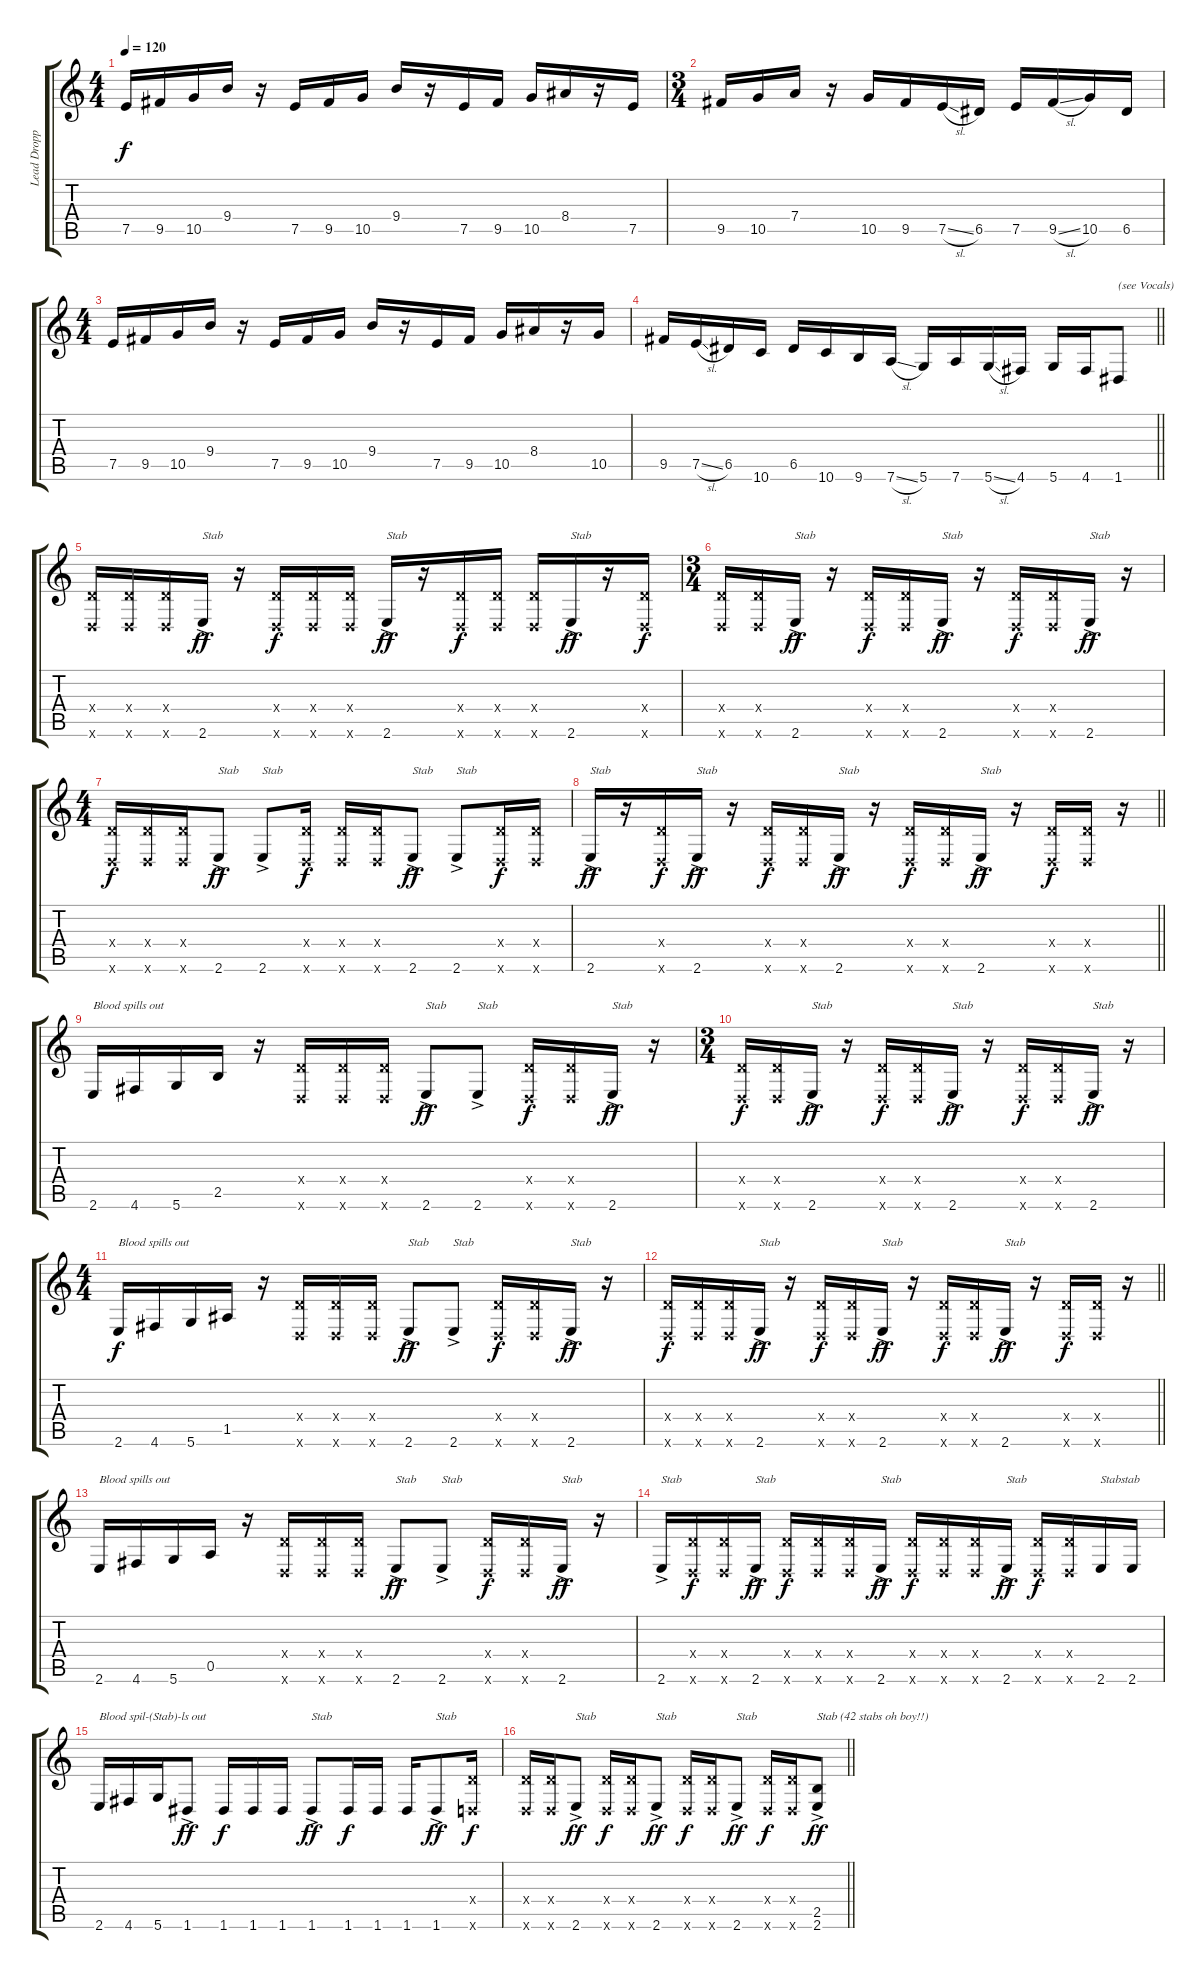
\track ("Lead Dropped D " "Lead Dropp") {instrument distortionguitar}
\staff {score tabs}
\tuning (E4 B3 G3 D3 A2 D2) {hide}
\ts (4 4)
\tempo 120
\clef g2
\ks c
7.5.16{dy f} 9.5.16 10.5.16 9.4.16 r.16 7.5.16 9.5.16 10.5.16 9.4.16 r.16 7.5.16 9.5.16 10.5.16 8.4.16 r.16 7.5.16 |
\ts (3 4)
9.5.16 10.5.16 7.4.16 r.16 10.5.16 9.5.16 7.5{sl}.16 6.5.16 7.5.16 9.5{sl}.16 10.5.16 6.5.16 |
\ts (4 4)
7.5.16 9.5.16 10.5.16 9.4.16 r.16 7.5.16 9.5.16 10.5.16 9.4.16 r.16 7.5.16 9.5.16 10.5.16 8.4.16 r.16 10.5.16 |
\barLineRight lightlight
9.5.16 7.5{sl}.16 6.5.16 10.6.16 6.5.16 10.6.16 9.6.16 7.6{sl}.16 5.6.16 7.6.16 5.6{sl}.16 4.6.16 5.6.16 4.6.16 1.6.8{txt "(see Vocals)"} |
\section ("" "")
(0.4{x} 0.6{x}).16 (0.4{x} 0.6{x}).16 (0.4{x} 0.6{x}).16 2.6{ac}.16{txt "Stab" dy ff} r.16 (0.4{x} 0.6{x}).16{dy f} (0.4{x} 0.6{x}).16 (0.4{x} 0.6{x}).16 2.6{ac}.16{txt "Stab" dy ff} r.16 (0.4{x} 0.6{x}).16{dy f} (0.4{x} 0.6{x}).16 (0.4{x} 0.6{x}).16 2.6{ac}.16{txt "Stab" dy ff} r.16 (0.4{x} 0.6{x}).16{dy f} |
\ts (3 4)
(0.4{x} 0.6{x}).16 (0.4{x} 0.6{x}).16 2.6{ac}.16{txt "Stab" dy ff} r.16 (0.4{x} 0.6{x}).16{dy f} (0.4{x} 0.6{x}).16 2.6{ac}.16{txt "Stab" dy ff} r.16 (0.4{x} 0.6{x}).16{dy f} (0.4{x} 0.6{x}).16 2.6{ac}.16{txt "Stab" dy ff} r.16 |
\ts (4 4)
(0.4{x} 0.6{x}).16{dy f} (0.4{x} 0.6{x}).16 (0.4{x} 0.6{x}).16 2.6{ac}.8{txt "Stab" dy ff} 2.6{ac}.8{txt "Stab"} (0.4{x} 0.6{x}).16{dy f} (0.4{x} 0.6{x}).16 (0.4{x} 0.6{x}).16 2.6{ac}.8{txt "Stab" dy ff} 2.6{ac}.8{txt "Stab"} (0.4{x} 0.6{x}).16{dy f} (0.4{x} 0.6{x}).16 |
\barLineRight lightlight
2.6{ac}.16{txt "Stab" dy ff} r.16 (0.4{x} 0.6{x}).16{dy f} 2.6{ac}.16{txt "Stab" dy ff} r.16 (0.4{x} 0.6{x}).16{dy f} (0.4{x} 0.6{x}).16 2.6{ac}.16{txt "Stab" dy ff} r.16 (0.4{x} 0.6{x}).16{dy f} (0.4{x} 0.6{x}).16 2.6{ac}.16{txt "Stab" dy ff} r.16 (0.4{x} 0.6{x}).16{dy f} (0.4{x} 0.6{x}).16 r.16 |
2.6.16{txt "Blood spills out"} 4.6.16 5.6.16 2.5.16 r.16 (0.4{x} 0.6{x}).16 (0.4{x} 0.6{x}).16 (0.4{x} 0.6{x}).16 2.6{ac}.8{txt "Stab" dy ff} 2.6{ac}.8{txt "Stab"} (0.4{x} 0.6{x}).16{dy f} (0.4{x} 0.6{x}).16 2.6{ac}.16{txt "Stab" dy ff} r.16 |
\ts (3 4)
(0.4{x} 0.6{x}).16{dy f} (0.4{x} 0.6{x}).16 2.6{ac}.16{txt "Stab" dy ff} r.16 (0.4{x} 0.6{x}).16{dy f} (0.4{x} 0.6{x}).16 2.6{ac}.16{txt "Stab" dy ff} r.16 (0.4{x} 0.6{x}).16{dy f} (0.4{x} 0.6{x}).16 2.6{ac}.16{txt "Stab" dy ff} r.16 |
\ts (4 4)
2.6.16{txt "Blood spills out" dy f} 4.6.16 5.6.16 1.5.16 r.16 (0.4{x} 0.6{x}).16 (0.4{x} 0.6{x}).16 (0.4{x} 0.6{x}).16 2.6{ac}.8{txt "Stab" dy ff} 2.6{ac}.8{txt "Stab"} (0.4{x} 0.6{x}).16{dy f} (0.4{x} 0.6{x}).16 2.6{ac}.16{txt "Stab" dy ff} r.16 |
\barLineRight lightlight
(0.4{x} 0.6{x}).16{dy f} (0.4{x} 0.6{x}).16 (0.4{x} 0.6{x}).16 2.6{ac}.16{txt "Stab" dy ff} r.16 (0.4{x} 0.6{x}).16{dy f} (0.4{x} 0.6{x}).16 2.6{ac}.16{txt "Stab" dy ff} r.16 (0.4{x} 0.6{x}).16{dy f} (0.4{x} 0.6{x}).16 2.6{ac}.16{txt "Stab" dy ff} r.16 (0.4{x} 0.6{x}).16{dy f} (0.4{x} 0.6{x}).16 r.16 |
2.6.16{txt "Blood spills out"} 4.6.16 5.6.16 0.5.16 r.16 (0.4{x} 0.6{x}).16 (0.4{x} 0.6{x}).16 (0.4{x} 0.6{x}).16 2.6{ac}.8{txt "Stab" dy ff} 2.6{ac}.8{txt "Stab"} (0.4{x} 0.6{x}).16{dy f} (0.4{x} 0.6{x}).16 2.6{ac}.16{txt "Stab" dy ff} r.16 |
2.6{ac}.16{txt "Stab"} (0.4{x} 0.6{x}).16{dy f} (0.4{x} 0.6{x}).16 2.6{ac}.16{txt "Stab" dy ff} (0.4{x} 0.6{x}).16{dy f} (0.4{x} 0.6{x}).16 (0.4{x} 0.6{x}).16 2.6{ac}.16{txt "Stab" dy ff} (0.4{x} 0.6{x}).16{dy f} (0.4{x} 0.6{x}).16 (0.4{x} 0.6{x}).16 2.6{ac}.16{txt "Stab" dy ff} (0.4{x} 0.6{x}).16{dy f} (0.4{x} 0.6{x}).16 2.6.16{txt "Stabstab"} 2.6.16 |
2.6.16{txt "Blood spil-(Stab)-ls out"} 4.6.16 5.6.16 1.6{ac}.8{dy ff} 1.6.16{dy f} 1.6.16 1.6.16 1.6{ac}.8{txt "Stab" dy ff} 1.6.16{dy f} 1.6.16 1.6.16 1.6{ac}.8{txt "Stab" dy ff} (0.4{x} 0.6{x}).16{dy f} |
\barLineRight lightlight
(0.4{x} 0.6{x}).16 (0.4{x} 0.6{x}).16 2.6{ac}.8{txt "Stab" dy ff} (0.4{x} 0.6{x}).16{dy f} (0.4{x} 0.6{x}).16 2.6{ac}.8{txt "Stab" dy ff} (0.4{x} 0.6{x}).16{dy f} (0.4{x} 0.6{x}).16 2.6{ac}.8{txt "Stab" dy ff} (0.4{x} 0.6{x}).16{dy f} (0.4{x} 0.6{x}).16 (2.5 2.6{ac}).8{txt "Stab (42 stabs oh boy!!)" dy ff}
